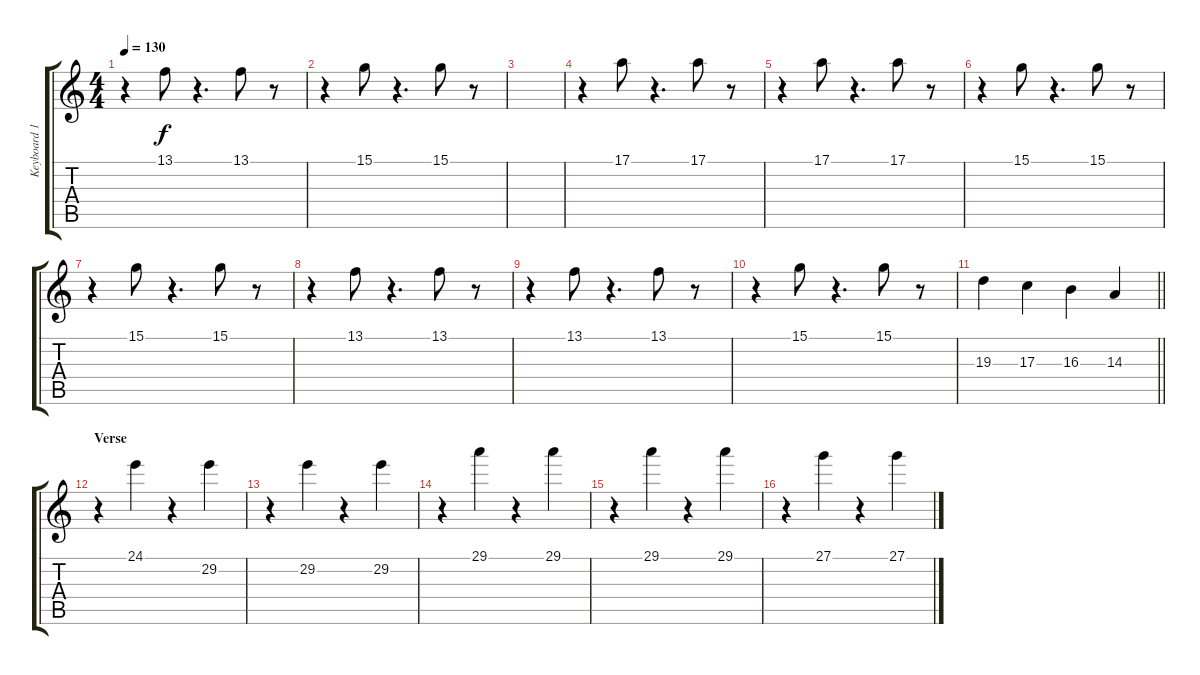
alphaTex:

\track ("Keyboard 1" "Keyboard 1") {instrument stringensemble1}
\staff {score tabs}
\tuning (E4 B3 G3 D3 A2 E2) {hide}
\ts (4 4)
\tempo 130
\clef g2
\ks c
r.4{dy f} 13.1.8 r.4{d} 13.1.8 r.8 |
r.4 15.1.8 r.4{d} 15.1.8 r.8 |
|
r.4 17.1.8 r.4{d} 17.1.8 r.8 |
r.4 17.1.8 r.4{d} 17.1.8 r.8 |
r.4 15.1.8 r.4{d} 15.1.8 r.8 |
r.4 15.1.8 r.4{d} 15.1.8 r.8 |
r.4 13.1.8 r.4{d} 13.1.8 r.8 |
r.4 13.1.8 r.4{d} 13.1.8 r.8 |
r.4 15.1.8 r.4{d} 15.1.8 r.8 |
\barLineRight lightlight
19.3.4 17.3.4 16.3.4 14.3.4 |
\section ("" "Verse")
r.4{volume 13 instrument acousticgrandpiano} 24.1.4 r.4 29.2.4 |
r.4 29.2.4 r.4 29.2.4 |
r.4 29.1.4 r.4 29.1.4 |
r.4 29.1.4 r.4 29.1.4 |
r.4 27.1.4 r.4 27.1.4
